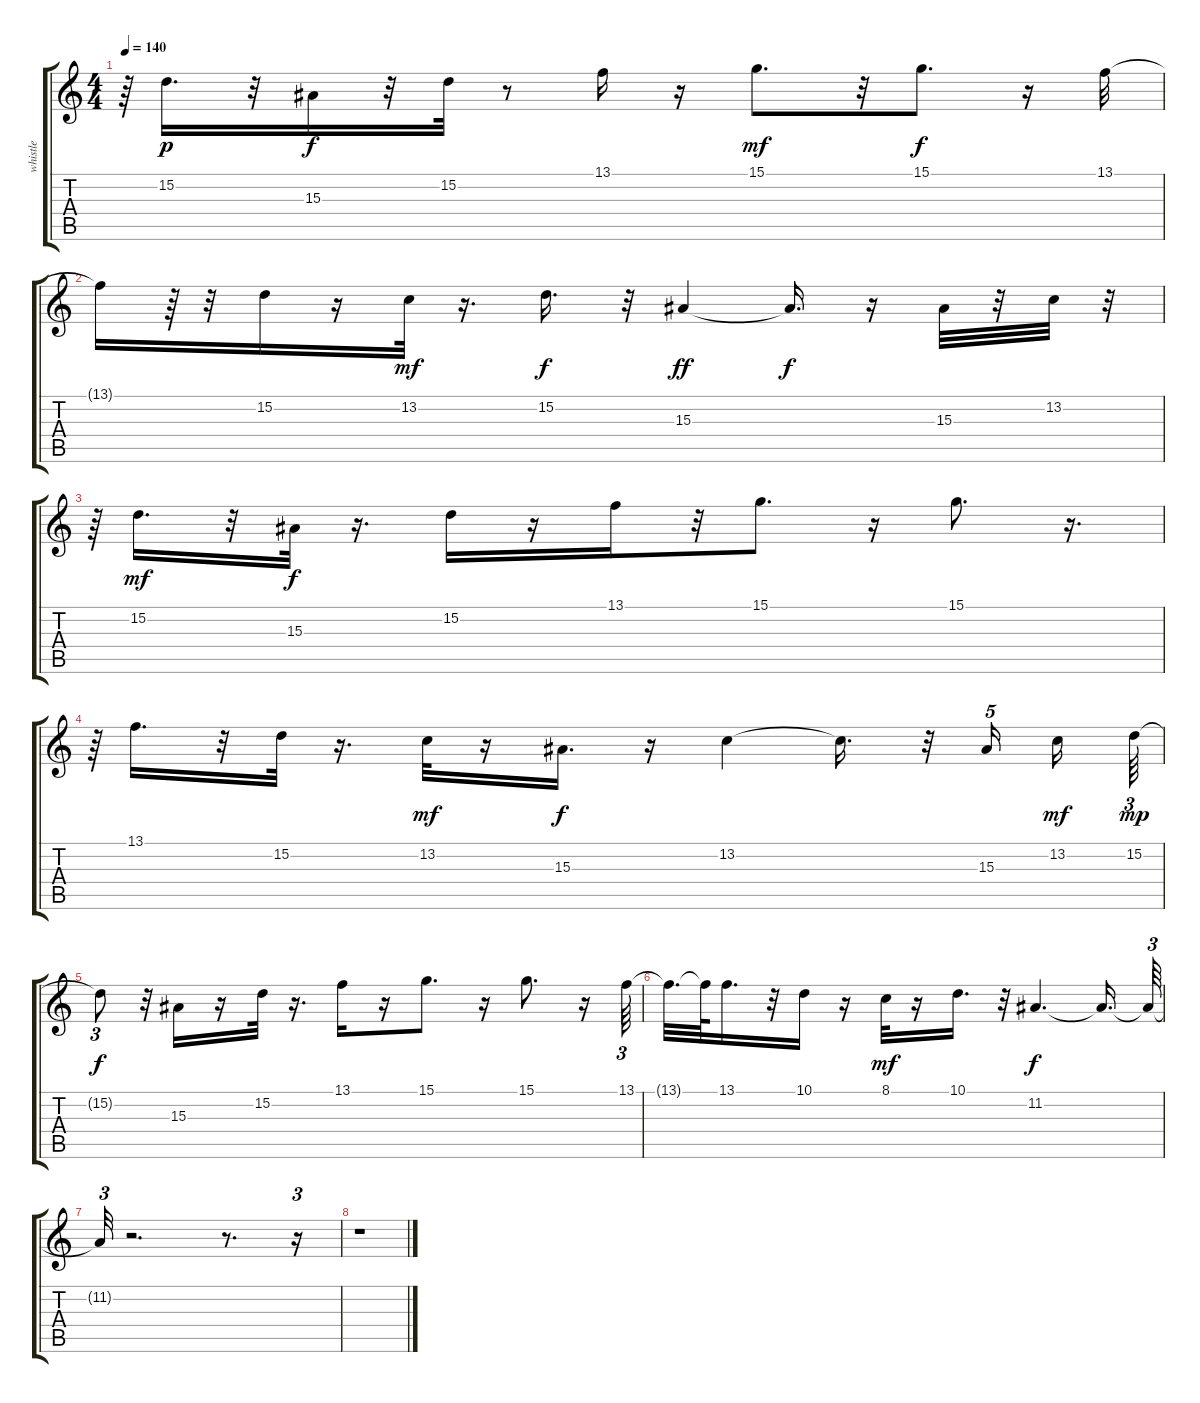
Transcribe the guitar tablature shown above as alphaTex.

\track ("whistle" "whistle") {instrument whistle}
\staff {score tabs}
\tuning (E4 B3 G3 D3 A2 E2) {hide}
\ts (4 4)
\tempo 140
\clef g2
\ks c
r.64{dy mf} 15.2.16{d dy p} r.32 15.3.16{dy f} r.32 15.2.32 r.8 13.1.16 r.16 15.1.8{d dy mf} r.32 15.1.8{d dy f} r.16 13.1.32 |
13.1{t}.16 r.64 r.32 15.2.16 r.16 13.2.32{dy mf} r.16{d} 15.2.16{d dy f} r.32 15.3.4{dy ff} 15.3{t}.16{d dy f} r.16 15.3.32 r.32 13.2.32 r.32 |
r.64 15.2.16{d dy mf} r.32 15.3.32{dy f} r.16{d} 15.2.16 r.16 13.1.16 r.32 15.1.8{d} r.16 15.1.8{d} r.16{d} |
r.64 13.1.16{d} r.32 15.2.32 r.16{d} 13.2.32{dy mf} r.16 15.3.16{d dy f} r.16 13.2.4 13.2{t}.16{d} r.32 15.3.16{tu (5 4)} 13.2.16{dy mf} 15.2.64{tu (3 2) dy mp} |
15.2{t}.8{tu (3 2) dy f} r.32 15.3.16 r.16 15.2.32 r.16{d} 13.1.16 r.16 15.1.8{d} r.16 15.1.8{d} r.16 13.1.64{tu (3 2)} |
13.1{t}.32{d} 13.1{t}.64 13.1.16{d} r.32 10.1.16 r.16 8.1.32{dy mf} r.16 10.1.16{d} r.32 11.2.4{d dy f} 11.2{t}.16{d} 11.2{t}.64{tu (3 2)} |
11.2{t}.32{tu (3 2)} r.2{d} r.8{d} r.16{tu (3 2)} |
r.1
